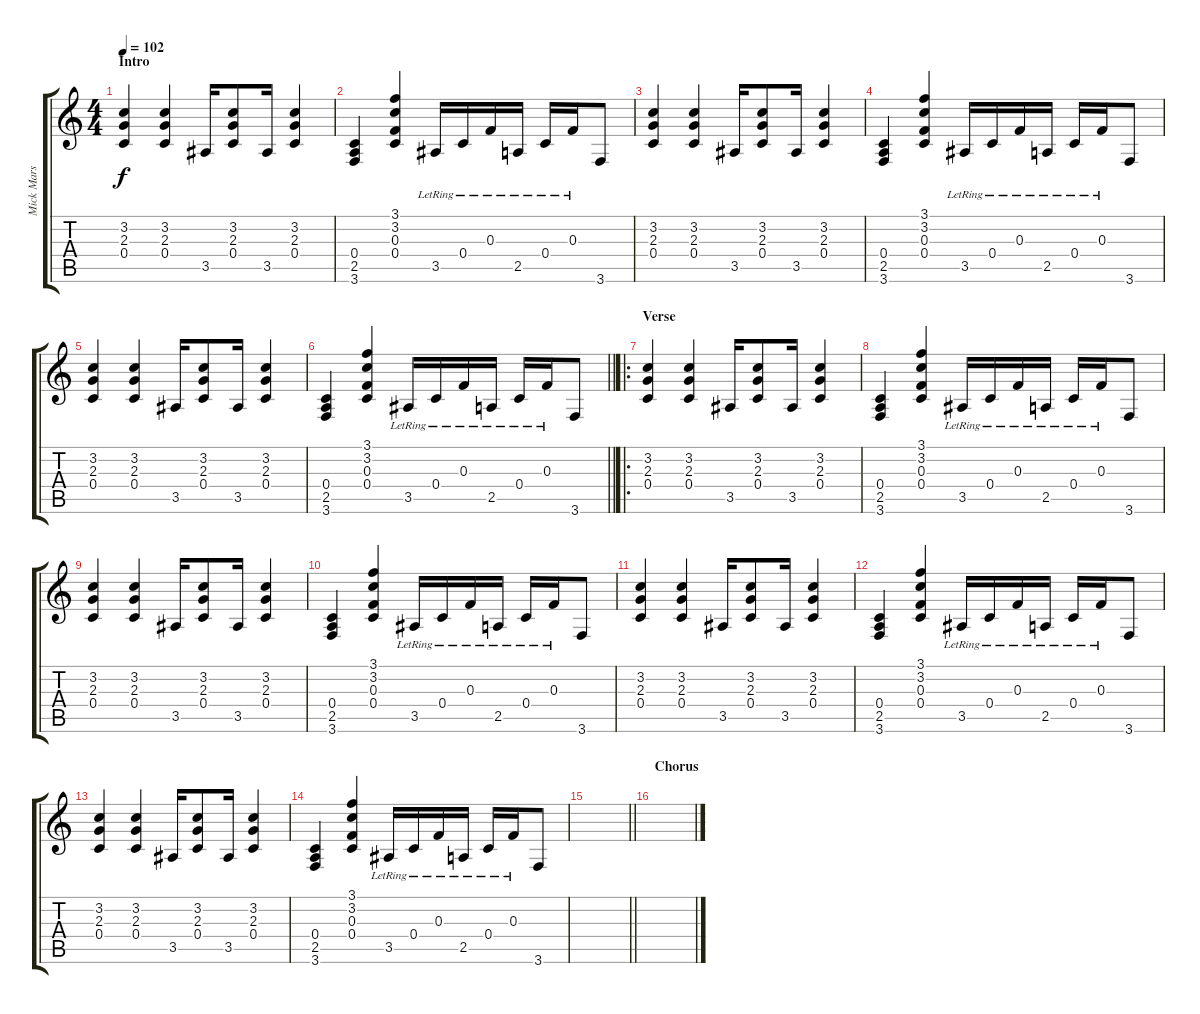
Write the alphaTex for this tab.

\track ("Mick Mars" "Mick Mars") {instrument acousticguitarsteel}
\staff {score tabs}
\tuning (D4 A3 F3 C3 G2 D2) {hide}
\ts (4 4)
\section ("" "Intro")
\tempo 102
\clef g2
\ks c
(3.2 2.3 0.4).4{dy f instrument acousticguitarsteel} (3.2 2.3 0.4).4 3.5.16 (3.2 2.3 0.4).8 3.5.16 (3.2 2.3 0.4).4 |
(0.4 2.5 3.6).4 (3.1 3.2 0.3 0.4).4 3.5{lr}.16 0.4{lr}.16 0.3{lr}.16 2.5{lr}.16 0.4{lr}.16 0.3{lr}.16 3.6.8 |
(3.2 2.3 0.4).4 (3.2 2.3 0.4).4 3.5.16 (3.2 2.3 0.4).8 3.5.16 (3.2 2.3 0.4).4 |
(0.4 2.5 3.6).4 (3.1 3.2 0.3 0.4).4 3.5{lr}.16 0.4{lr}.16 0.3{lr}.16 2.5{lr}.16 0.4{lr}.16 0.3{lr}.16 3.6.8 |
(3.2 2.3 0.4).4 (3.2 2.3 0.4).4 3.5.16 (3.2 2.3 0.4).8 3.5.16 (3.2 2.3 0.4).4 |
\barLineRight lightlight
(0.4 2.5 3.6).4 (3.1 3.2 0.3 0.4).4 3.5{lr}.16 0.4{lr}.16 0.3{lr}.16 2.5{lr}.16 0.4{lr}.16 0.3{lr}.16 3.6.8 |
\ro
\section ("" "Verse")
(3.2 2.3 0.4).4 (3.2 2.3 0.4).4 3.5.16 (3.2 2.3 0.4).8 3.5.16 (3.2 2.3 0.4).4 |
(0.4 2.5 3.6).4 (3.1 3.2 0.3 0.4).4 3.5{lr}.16 0.4{lr}.16 0.3{lr}.16 2.5{lr}.16 0.4{lr}.16 0.3{lr}.16 3.6.8 |
(3.2 2.3 0.4).4 (3.2 2.3 0.4).4 3.5.16 (3.2 2.3 0.4).8 3.5.16 (3.2 2.3 0.4).4 |
(0.4 2.5 3.6).4 (3.1 3.2 0.3 0.4).4 3.5{lr}.16 0.4{lr}.16 0.3{lr}.16 2.5{lr}.16 0.4{lr}.16 0.3{lr}.16 3.6.8 |
(3.2 2.3 0.4).4 (3.2 2.3 0.4).4 3.5.16 (3.2 2.3 0.4).8 3.5.16 (3.2 2.3 0.4).4 |
(0.4 2.5 3.6).4 (3.1 3.2 0.3 0.4).4 3.5{lr}.16 0.4{lr}.16 0.3{lr}.16 2.5{lr}.16 0.4{lr}.16 0.3{lr}.16 3.6.8 |
(3.2 2.3 0.4).4 (3.2 2.3 0.4).4 3.5.16 (3.2 2.3 0.4).8 3.5.16 (3.2 2.3 0.4).4 |
(0.4 2.5 3.6).4 (3.1 3.2 0.3 0.4).4 3.5{lr}.16 0.4{lr}.16 0.3{lr}.16 2.5{lr}.16 0.4{lr}.16 0.3{lr}.16 3.6.8 |
\barLineRight lightlight
|
\section ("" "Chorus")
